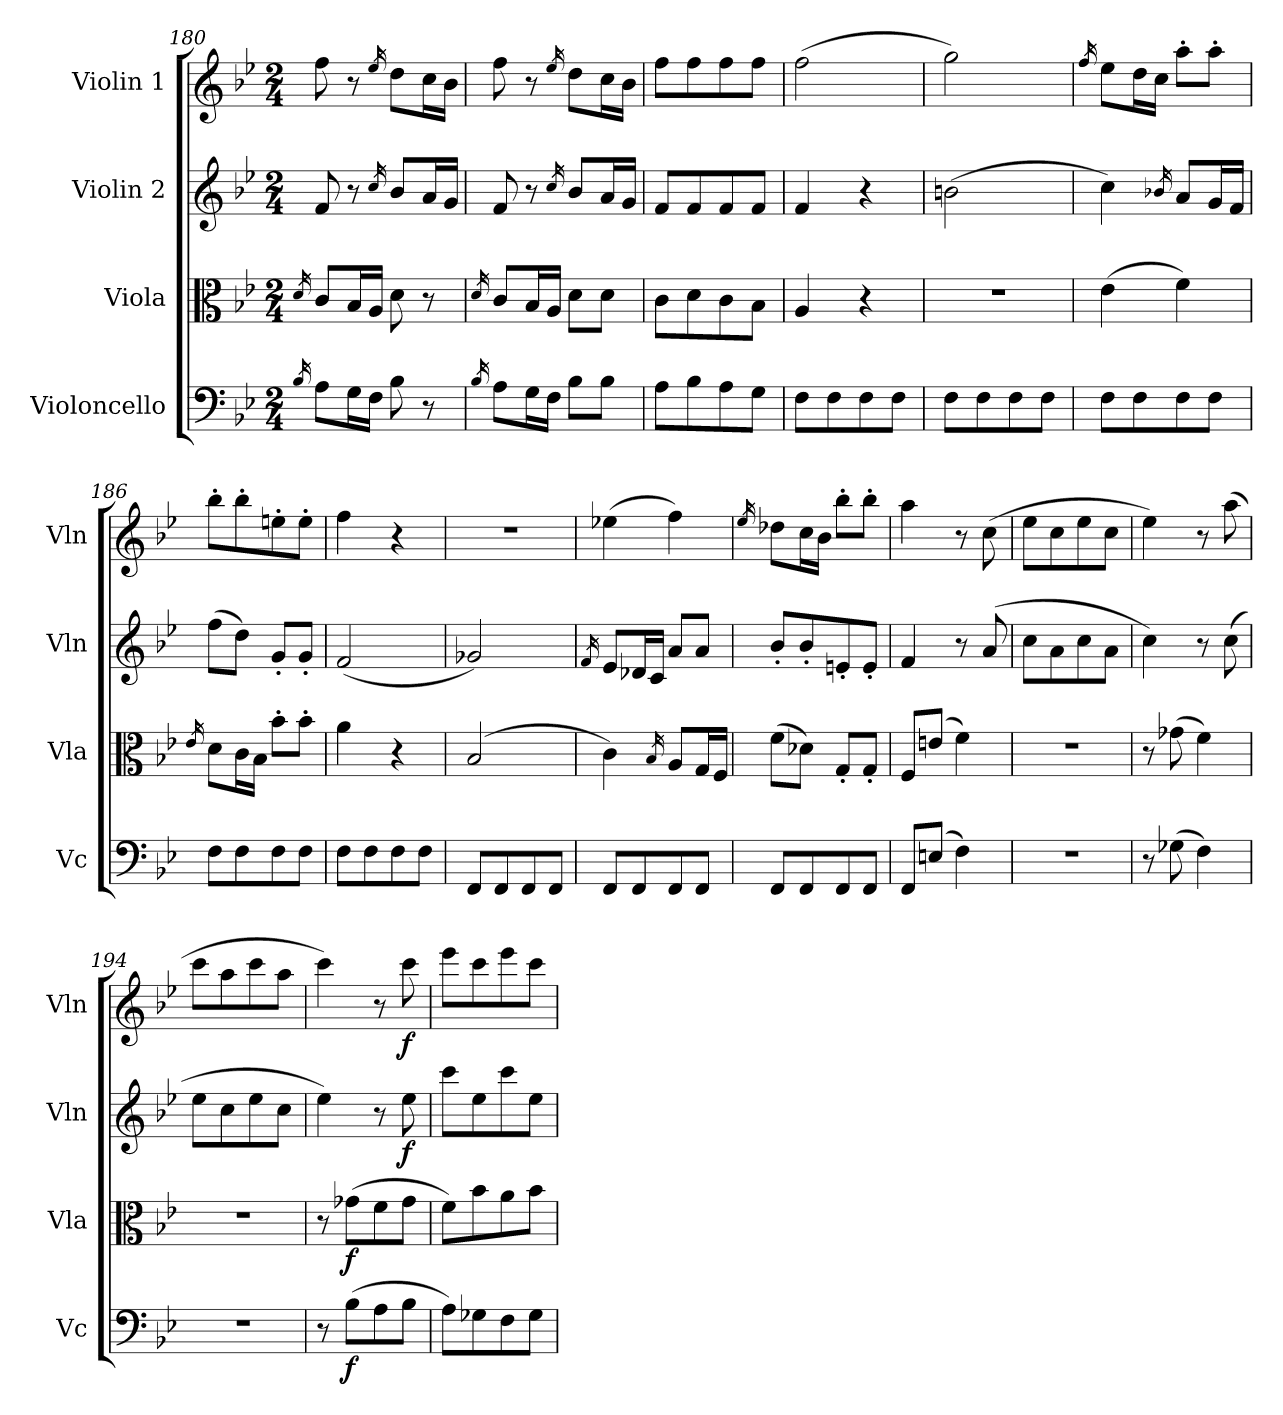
**kern	**dynam	**kern	**dynam	**kern	**dynam	**kern	**dynam
*part4	*part4	*part3	*part3	*part2	*part2	*part1	*part1
*staff4	*staff4	*staff3	*staff3	*staff2	*staff2	*staff1	*staff1
*I"Violoncello	*	*I"Viola	*	*I"Violin 2	*	*I"Violin 1	*
*I'Vc	*	*I'Vla	*	*I'Vln	*	*I'Vln	*
*clefF4	*	*clefC3	*	*clefG2	*	*clefG2	*
*k[b-e-]	*	*k[b-e-]	*	*k[b-e-]	*	*k[b-e-]	*
*M2/4	*	*M2/4	*	*M2/4	*	*M2/4	*
=180	=180	=180	=180	=180	=180	=180	=180
16qB-/	.	16qd/	.	.	.	.	.
8A\L	.	8c/L	.	8f/	.	8ff\	.
16G\L	.	16B-/L	.	8r	.	8r	.
16F\JJ	.	16A/JJ	.	.	.	.	.
.	.	.	.	16qcc/	.	16qee-/	.
8B-\	.	8d\	.	8b-/L	.	8dd\L	.
8r	.	8r	.	16a/L	.	16cc\L	.
.	.	.	.	16g/JJ	.	16b-\JJ	.
!!LO:PB:g=z
=181	=181	=181	=181	=181	=181	=181	=181
16qB-/	.	16qd/	.	.	.	.	.
8A\L	.	8c/L	.	8f/	.	8ff\	.
16G\L	.	16B-/L	.	8r	.	8r	.
16F\JJ	.	16A/JJ	.	.	.	.	.
.	.	.	.	16qcc/	.	16qee-/	.
8B-\L	.	8d\L	.	8b-/L	.	8dd\L	.
8B-\J	.	8d\J	.	16a/L	.	16cc\L	.
.	.	.	.	16g/JJ	.	16b-\JJ	.
=182	=182	=182	=182	=182	=182	=182	=182
8A\L	.	8c\L	.	8f/L	.	8ff\L	.
8B-\	.	8d\	.	8f/	.	8ff\	.
8A\	.	8c\	.	8f/	.	8ff\	.
8G\J	.	8B-\J	.	8f/J	.	8ff\J	.
=183	=183	=183	=183	=183	=183	=183	=183
8F\L	.	4A/	.	4f/	.	(2ff\	.
8F\	.	.	.	.	.	.	.
8F\	.	4r	.	4r	.	.	.
8F\J	.	.	.	.	.	.	.
=184	=184	=184	=184	=184	=184	=184	=184
8F\L	.	2r	.	(2bn\	.	2gg\)	.
8F\	.	.	.	.	.	.	.
8F\	.	.	.	.	.	.	.
8F\J	.	.	.	.	.	.	.
!!LO:LB:g=z
=185	=185	=185	=185	=185	=185	=185	=185
.	.	.	.	.	.	16qff/	.
8F\L	.	(4e-\	.	4cc\)	.	8ee-\L	.
8F\	.	.	.	.	.	16dd\L	.
.	.	.	.	.	.	16cc\JJ	.
.	.	.	.	16qb-X/	.	.	.
8F\	.	4f\)	.	8a/L	.	8aa'\L	.
8F\J	.	.	.	16g/L	.	8aa'\J	.
.	.	.	.	16f/JJ	.	.	.
=186	=186	=186	=186	=186	=186	=186	=186
.	.	16qe-/	.	.	.	.	.
8F\L	.	8d\L	.	(8ff\L	.	8bb-'\L	.
8F\	.	16c\L	.	8dd\J)	.	8bb-'\	.
.	.	16B-\JJ	.	.	.	.	.
8F\	.	8b-'\L	.	8g'/L	.	8een'\	.
8F\J	.	8b-'\J	.	8g'/J	.	8ee'\J	.
=187	=187	=187	=187	=187	=187	=187	=187
8F\L	.	4a\	.	(2f/	.	4ff\	.
8F\	.	.	.	.	.	.	.
8F\	.	4r	.	.	.	4r	.
8F\J	.	.	.	.	.	.	.
=188	=188	=188	=188	=188	=188	=188	=188
8FF/L	.	(2B-/	.	2g-X/)	.	2r	.
8FF/	.	.	.	.	.	.	.
8FF/	.	.	.	.	.	.	.
8FF/J	.	.	.	.	.	.	.
=189	=189	=189	=189	=189	=189	=189	=189
.	.	.	.	16qf/	.	.	.
8FF/L	.	4c\)	.	8e-/L	.	(4ee-X\	.
8FF/	.	.	.	16d-X/L	.	.	.
.	.	.	.	16c/JJ	.	.	.
.	.	16qB-/	.	.	.	.	.
8FF/	.	8A/L	.	8a/L	.	4ff\)	.
8FF/J	.	16G/L	.	8a/J	.	.	.
.	.	16F/JJ	.	.	.	.	.
=190	=190	=190	=190	=190	=190	=190	=190
.	.	.	.	.	.	16qee-/	.
8FF/L	.	(8f\L	.	8b-'/L	.	8dd-X\L	.
8FF/	.	8d-X\J)	.	8b-'/	.	16cc\L	.
.	.	.	.	.	.	16b-\JJ	.
8FF/	.	8G'/L	.	8en'/	.	8bb-'\L	.
8FF/J	.	8G'/J	.	8e'/J	.	8bb-'\J	.
=191	=191	=191	=191	=191	=191	=191	=191
8FF/L	.	8F/L	.	4f/	.	4aa\	.
(8En/J	.	(8en/J	.	.	.	.	.
4F\)	.	4f\)	.	8r	.	8r	.
.	.	.	.	(8a/	.	(8cc\	.
=192	=192	=192	=192	=192	=192	=192	=192
2r	.	2r	.	8cc\L	.	8ee-\L	.
.	.	.	.	8a\	.	8cc\	.
.	.	.	.	8cc\	.	8ee-\	.
.	.	.	.	8a\J	.	8cc\J	.
=193	=193	=193	=193	=193	=193	=193	=193
8r	.	8r	.	4cc\)	.	4ee-\)	.
(8G-X\	.	(8g-X\	.	.	.	.	.
4F\)	.	4f\)	.	8r	.	8r	.
.	.	.	.	(8cc\	.	(8aa\	.
!!LO:LB:g=z
=194	=194	=194	=194	=194	=194	=194	=194
2r	.	2r	.	8ee-\L	.	8ccc\L	.
.	.	.	.	8cc\	.	8aa\	.
.	.	.	.	8ee-\	.	8ccc\	.
.	.	.	.	8cc\J	.	8aa\J	.
=195	=195	=195	=195	=195	=195	=195	=195
8r	.	8r	.	4ee-\)	.	4ccc\)	.
!	!LO:DY:b	!	!LO:DY:b	!	!	!	!
(8B-\L	f	(8g-X\L	f	.	.	.	.
8A\	.	8f\	.	8r	.	8r	.
!	!	!	!	!	!LO:DY:b	!	!LO:DY:b
8B-\J	.	8g-\J	.	8ee-\	f	8ccc\	f
=196	=196	=196	=196	=196	=196	=196	=196
8A\L)	.	8f\L)	.	8ccc\L	.	8eee-\L	.
8G-X\	.	8b-\	.	8ee-\	.	8ccc\	.
8F\	.	8a\	.	8ccc\	.	8eee-\	.
8G-\J	.	8b-\J	.	8ee-\J	.	8ccc\J	.
=	=	=	=	=	=	=	=
*-	*-	*-	*-	*-	*-	*-	*-
